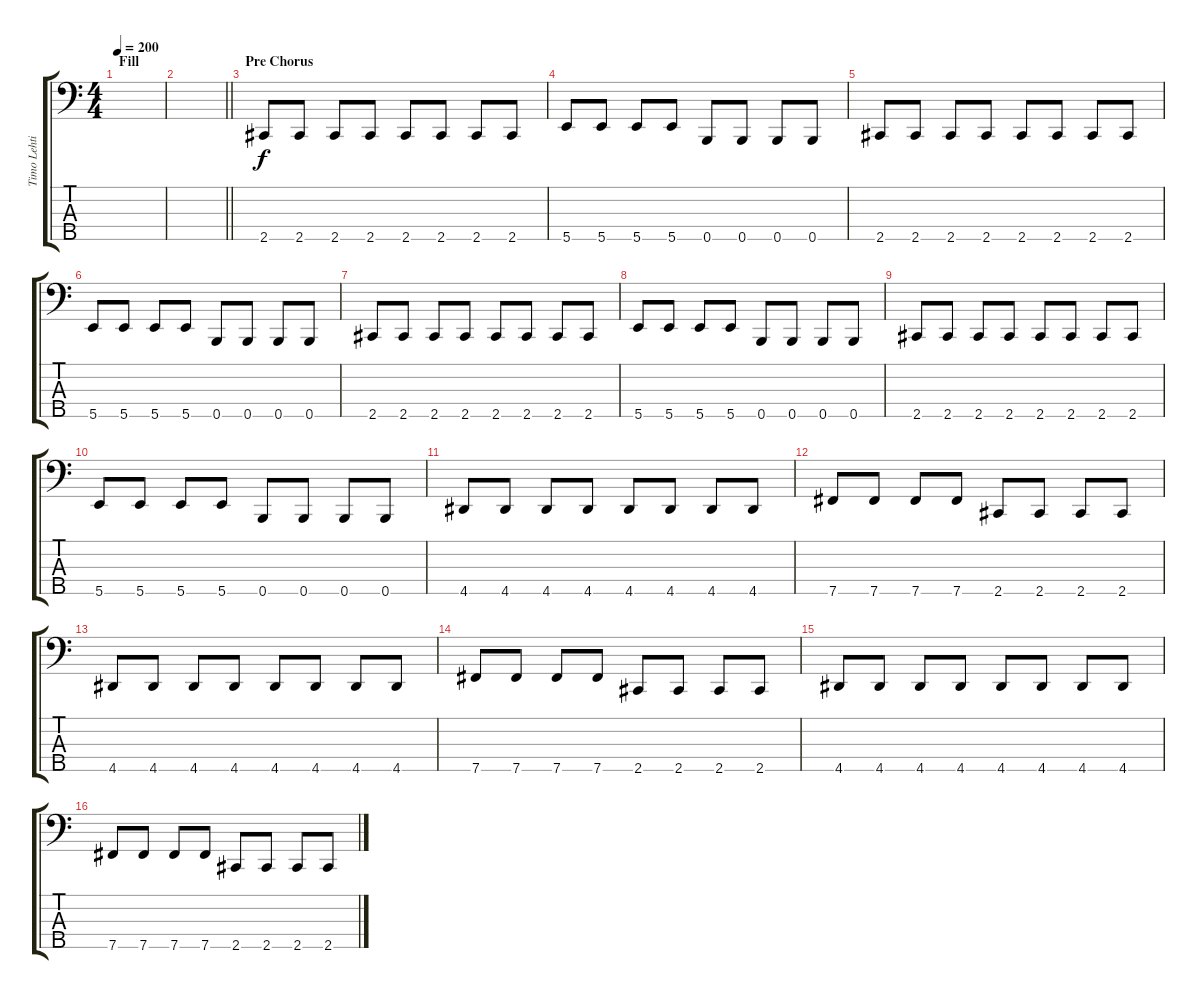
\track ("Timo Lehtinen" "Timo Lehti") {instrument electricbassfinger}
\staff {score tabs}
\tuning (G2 D2 A1 E1 B0) {hide}
\ts (4 4)
\section ("" "Fill")
\tempo 200
\clef f4
\ks c
|
\barLineRight lightlight
|
\section ("" "Pre Chorus")
2.5.8 2.5.8 2.5.8 2.5.8 2.5.8 2.5.8 2.5.8 2.5.8 |
5.5.8 5.5.8 5.5.8 5.5.8 0.5.8 0.5.8 0.5.8 0.5.8 |
2.5.8 2.5.8 2.5.8 2.5.8 2.5.8 2.5.8 2.5.8 2.5.8 |
5.5.8 5.5.8 5.5.8 5.5.8 0.5.8 0.5.8 0.5.8 0.5.8 |
2.5.8 2.5.8 2.5.8 2.5.8 2.5.8 2.5.8 2.5.8 2.5.8 |
5.5.8 5.5.8 5.5.8 5.5.8 0.5.8 0.5.8 0.5.8 0.5.8 |
2.5.8 2.5.8 2.5.8 2.5.8 2.5.8 2.5.8 2.5.8 2.5.8 |
5.5.8 5.5.8 5.5.8 5.5.8 0.5.8 0.5.8 0.5.8 0.5.8 |
4.5.8 4.5.8 4.5.8 4.5.8 4.5.8 4.5.8 4.5.8 4.5.8 |
7.5.8 7.5.8 7.5.8 7.5.8 2.5.8 2.5.8 2.5.8 2.5.8 |
4.5.8 4.5.8 4.5.8 4.5.8 4.5.8 4.5.8 4.5.8 4.5.8 |
7.5.8 7.5.8 7.5.8 7.5.8 2.5.8 2.5.8 2.5.8 2.5.8 |
4.5.8 4.5.8 4.5.8 4.5.8 4.5.8 4.5.8 4.5.8 4.5.8 |
7.5.8 7.5.8 7.5.8 7.5.8 2.5.8 2.5.8 2.5.8 2.5.8
